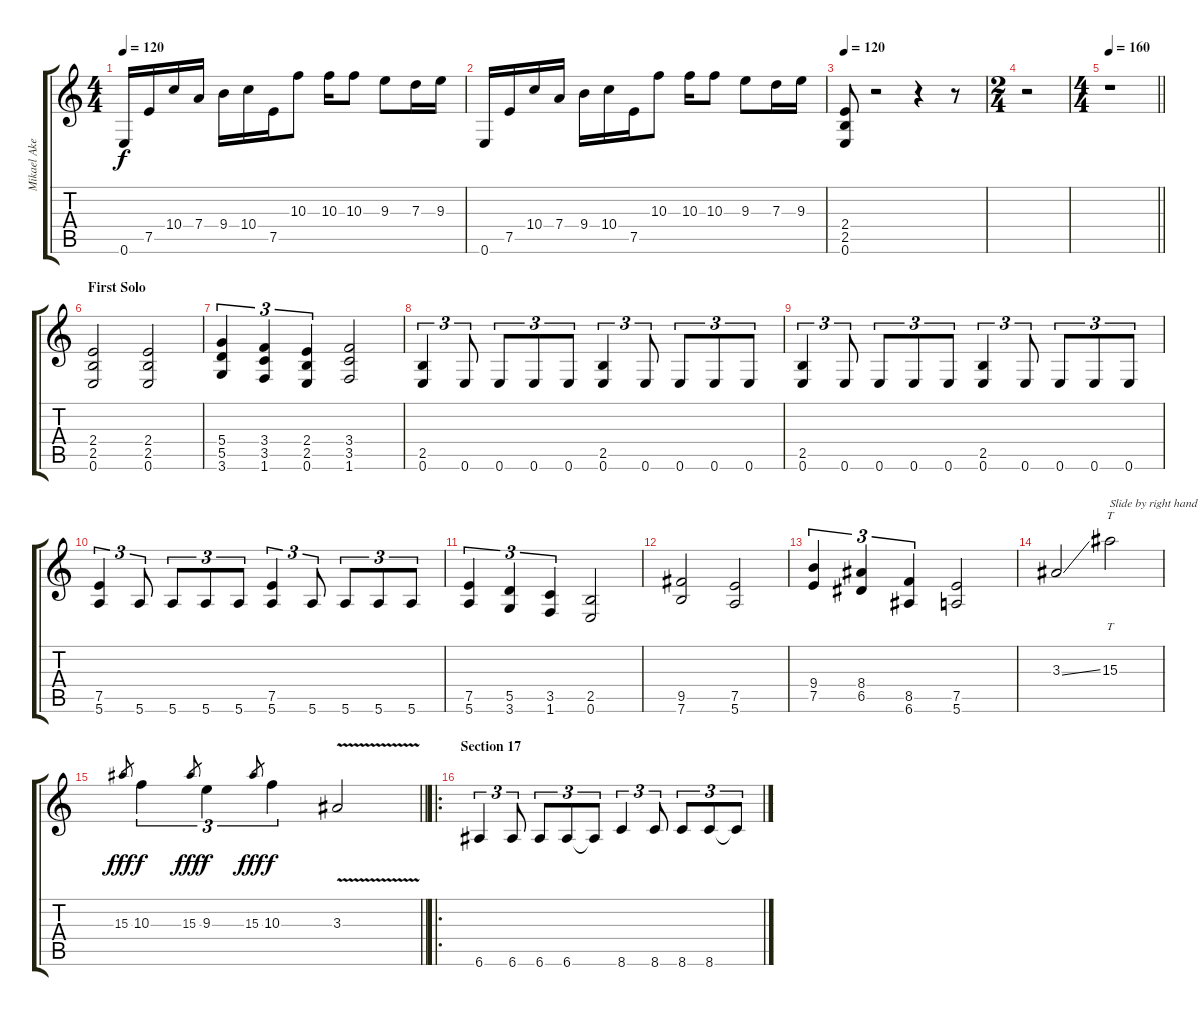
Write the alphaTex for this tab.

\track ("Mikael Akerfeldt" "Mikael Ake") {instrument distortionguitar}
\staff {score tabs}
\tuning (E4 B3 G3 D3 A2 E2) {hide}
\ts (4 4)
\tempo 120
\clef g2
\ks c
0.6.16{dy f} 7.5.16 10.4.16 7.4.16 9.4.16 10.4.16 7.5.16 10.3.8 10.3.16 10.3.8 9.3.8 7.3.16 9.3.16 |
0.6.16 7.5.16 10.4.16 7.4.16 9.4.16 10.4.16 7.5.16 10.3.8 10.3.16 10.3.8 9.3.8 7.3.16 9.3.16 |
\tempo 120
(2.4 2.5 0.6).8 r.2 r.4 r.8 |
\ts (2 4)
r.2 |
\ts (4 4)
\tempo 160
\barLineRight lightlight
r.1 |
\section ("" "First Solo")
(2.4 2.5 0.6).2 (2.4 2.5 0.6).2 |
(5.4 5.5 3.6).4{tu (3 2)} (3.4 3.5 1.6).4{tu (3 2)} (2.4 2.5 0.6).4{tu (3 2)} (3.4 3.5 1.6).2 |
(2.5 0.6).4{tu (3 2)} 0.6.8{tu (3 2)} 0.6.8{tu (3 2)} 0.6.8{tu (3 2)} 0.6.8{tu (3 2)} (2.5 0.6).4{tu (3 2)} 0.6.8{tu (3 2)} 0.6.8{tu (3 2)} 0.6.8{tu (3 2)} 0.6.8{tu (3 2)} |
(2.5 0.6).4{tu (3 2)} 0.6.8{tu (3 2)} 0.6.8{tu (3 2)} 0.6.8{tu (3 2)} 0.6.8{tu (3 2)} (2.5 0.6).4{tu (3 2)} 0.6.8{tu (3 2)} 0.6.8{tu (3 2)} 0.6.8{tu (3 2)} 0.6.8{tu (3 2)} |
(7.5 5.6).4{tu (3 2)} 5.6.8{tu (3 2)} 5.6.8{tu (3 2)} 5.6.8{tu (3 2)} 5.6.8{tu (3 2)} (7.5 5.6).4{tu (3 2)} 5.6.8{tu (3 2)} 5.6.8{tu (3 2)} 5.6.8{tu (3 2)} 5.6.8{tu (3 2)} |
(7.5 5.6).4{tu (3 2)} (5.5 3.6).4{tu (3 2)} (3.5 1.6).4{tu (3 2)} (2.5 0.6).2 |
(9.5 7.6).2 (7.5 5.6).2 |
(9.4 7.5).4{tu (3 2)} (8.4 6.5).4{tu (3 2)} (8.5 6.6).4{tu (3 2)} (7.5 5.6).2 |
3.3{ss}.2{balance 8} 15.3.2{tt txt "Slide by right hand and tap"} |
\barLineRight lightlight
15.3.8{gr dy fff} 10.3.4{tu (3 2) dy f} 15.3.8{gr dy fff} 9.3.4{tu (3 2) dy f} 15.3.8{gr dy fff} 10.3.4{tu (3 2) dy f} 3.3{v}.2 |
\ro
\section ("" "Section 17")
6.6.4{tu (3 2) balance 16} 6.6.8{tu (3 2)} 6.6.8{tu (3 2)} 6.6.8{tu (3 2)} 6.6{t}.8{tu (3 2)} 8.6.4{tu (3 2)} 8.6.8{tu (3 2)} 8.6.8{tu (3 2)} 8.6.8{tu (3 2)} 8.6{t}.8{tu (3 2)}
